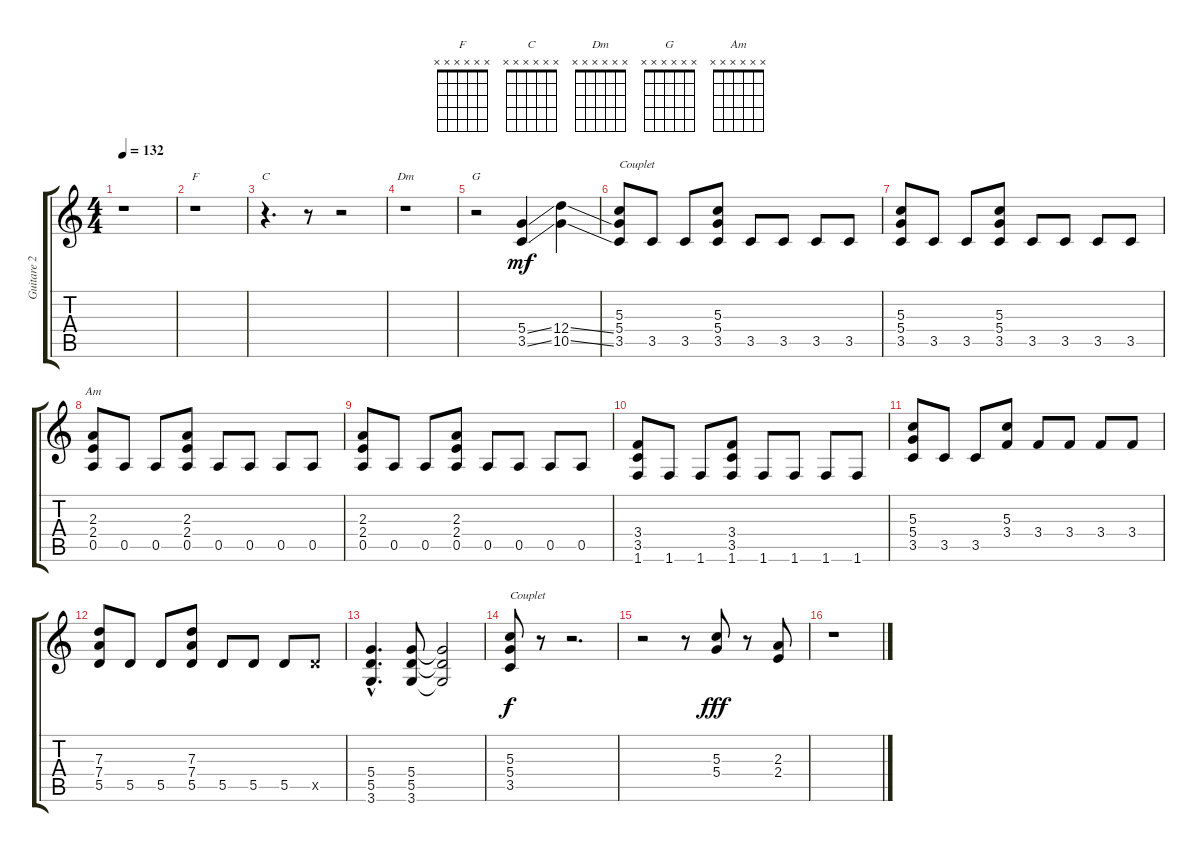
\track ("Guitare 2" "Guitare 2") {instrument distortionguitar}
\staff {score tabs}
\tuning (E4 B3 G3 D3 A2 E2) {hide}
\chord ("F" x x x x x x) {firstfret 0}
\chord ("C" x x x x x x) {firstfret 0}
\chord ("Dm" x x x x x x) {firstfret 0}
\chord ("G" x x x x x x) {firstfret 0}
\chord ("Am" x x x x x x) {firstfret 0}
\ts (4 4)
\tempo 132
\clef g2
\ks c
r.1{dy mp} |
r.1{ch "F"} |
r.4{d ch "C"} r.8 r.2 |
r.1{ch "Dm"} |
r.2{ch "G"} (5.4{ss} 3.5{ss}).4{dy mf} (12.4{ss} 10.5{ss}).4 |
(5.3 5.4 3.5).8{txt "Couplet"} 3.5.8 3.5.8 (5.3 5.4 3.5).8 3.5.8 3.5.8 3.5.8 3.5.8 |
(5.3 5.4 3.5).8 3.5.8 3.5.8 (5.3 5.4 3.5).8 3.5.8 3.5.8 3.5.8 3.5.8 |
(2.3 2.4 0.5).8{ch "Am"} 0.5.8 0.5.8 (2.3 2.4 0.5).8 0.5.8 0.5.8 0.5.8 0.5.8 |
(2.3 2.4 0.5).8 0.5.8 0.5.8 (2.3 2.4 0.5).8 0.5.8 0.5.8 0.5.8 0.5.8 |
(3.4 3.5 1.6).8 1.6.8 1.6.8 (3.4 3.5 1.6).8 1.6.8 1.6.8 1.6.8 1.6.8 |
(5.3 5.4 3.5).8 3.5.8 3.5.8 (5.3 3.4).8 3.4.8 3.4.8 3.4.8 3.4.8 |
(7.3 7.4 5.5).8 5.5.8 5.5.8 (7.3 7.4 5.5).8 5.5.8 5.5.8 5.5.8 5.5{x}.8 |
(5.4{hac} 5.5{hac} 3.6{hac}).4{d} (5.4 5.5 3.6).8 (5.4{t} 5.5{t} 3.6{t}).2 |
(5.3 5.4 3.5).8{txt "Couplet" dy f} r.8 r.2{d} |
r.2 r.8 (5.3 5.4).8{dy fff} r.8 (2.3 2.4).8 |
r.1
